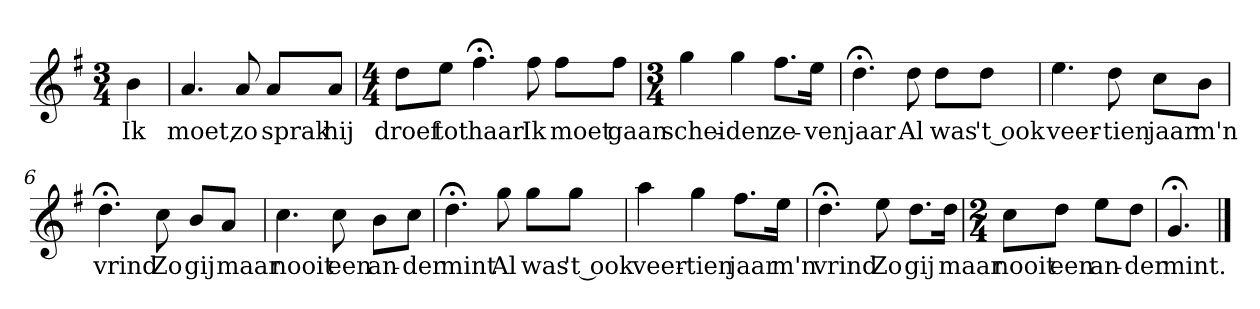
**kern	**text
*part1	*part1
*staff1	*staff1
*k[f#]	*
*G:	*
*M3/4	*
*MM120	*
=	=
4b	Ik
=1	=1
4.a	moet,
8a	zo
8aL	sprak
8aJ	hij
=2	=2
*M4/4	*
8ddL	droef
8eeJ	tot
4.ff#;<	haar
8ff#	Ik
8ff#L	moet
8ff#J	gaan
=3	=3
*M3/4	*
4gg	schei-
4gg	-den
8.ff#L	ze-
16eeJk	-ven
=4	=4
4.dd;<	jaar
8dd	Al
8ddL	was
8ddJ	't ook
=5	=5
4.ee	veer-
8dd	-tien
8ccL	jaar
8bJ	m'n
=6	=6
4.dd;<	vrind
8cc	Zo
8bL	gij
8aJ	maar
=7	=7
4.cc	nooit
8cc	een
8bL	an-
8ccJ	-der
=8	=8
4.dd;<	mint
8gg	Al
8ggL	was
8ggJ	't ook
=9	=9
4aa	veer-
4gg	-tien
8.ff#L	jaar
16eeJk	m'n
=10	=10
4.dd;<	vrind
8ee	Zo
8.ddL	gij
16ddJk	maar
=11	=11
*M2/4	*
8ccL	nooit
8ddJ	een
8eeL	an-
8ddJ	-der
=12	=12
4.g;<	mint.
==	==
*-	*-
